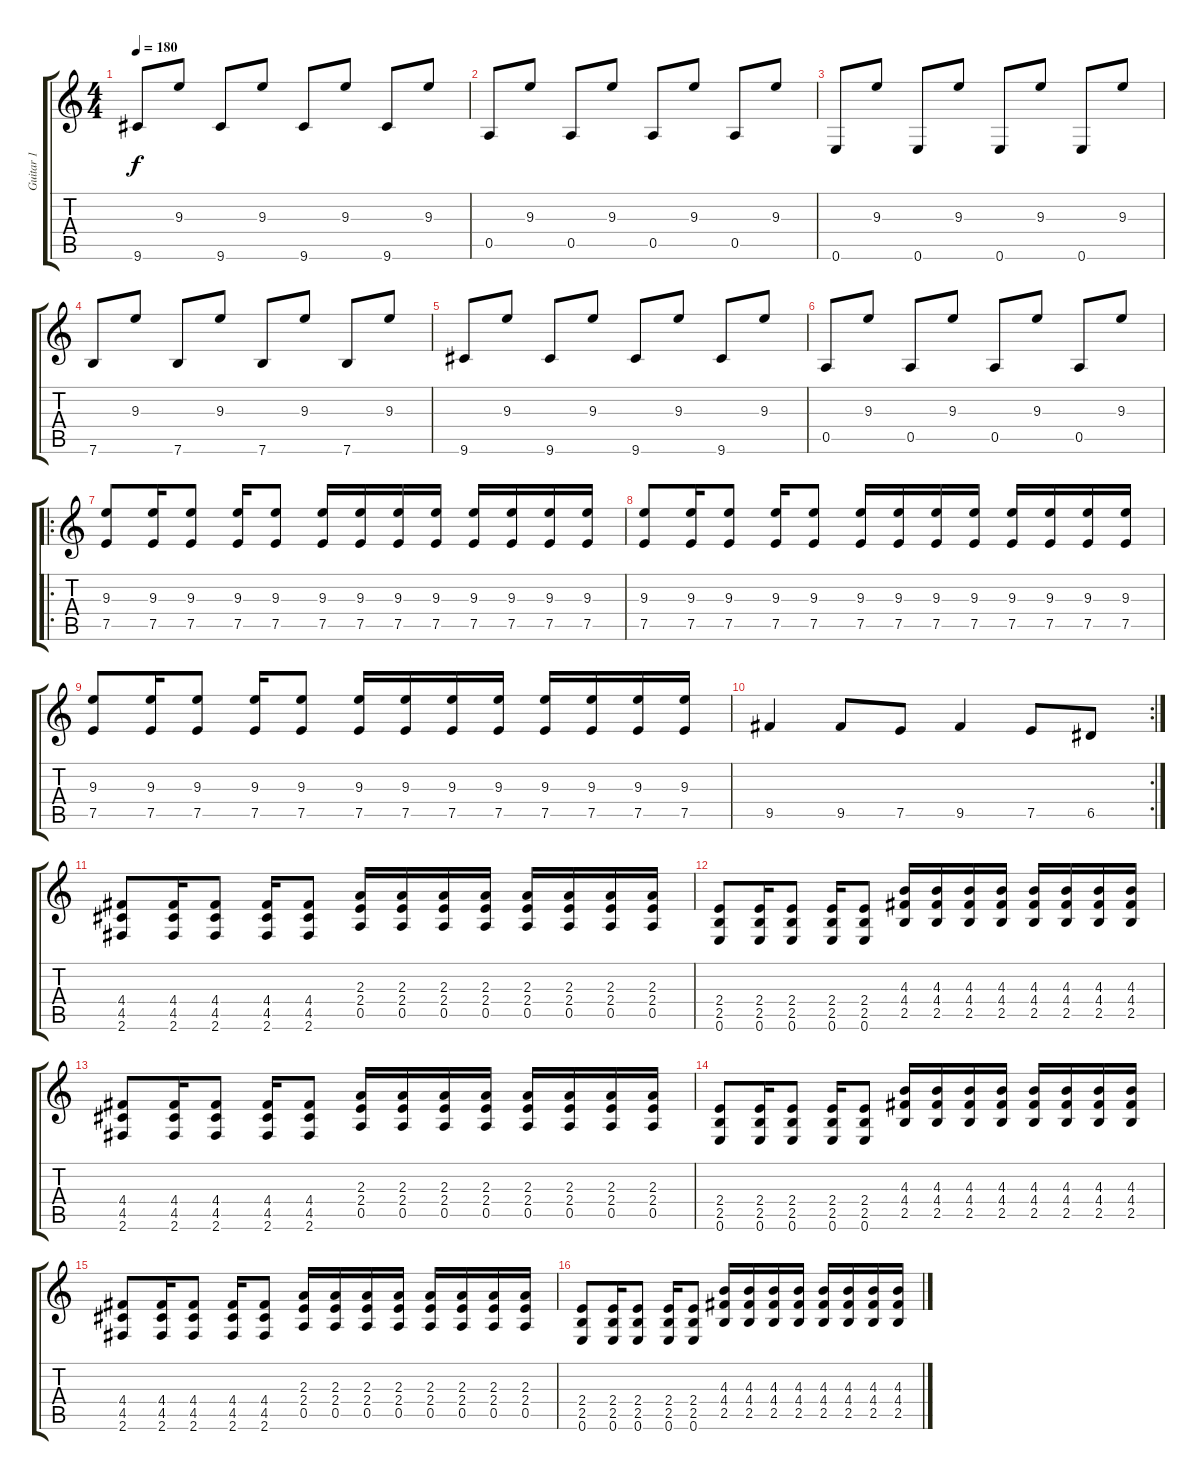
\track ("Guitar 1" "Guitar 1") {instrument electricguitarjazz}
\staff {score tabs}
\tuning (E4 B3 G3 D3 A2 E2) {hide}
\ts (4 4)
\tempo 180
\clef g2
\ks c
9.6.8{dy f} 9.3.8 9.6.8 9.3.8 9.6.8 9.3.8 9.6.8 9.3.8 |
0.5.8 9.3.8 0.5.8 9.3.8 0.5.8 9.3.8 0.5.8 9.3.8 |
0.6.8{instrument electricguitarmuted} 9.3.8 0.6.8 9.3.8 0.6.8 9.3.8 0.6.8 9.3.8 |
7.6.8 9.3.8 7.6.8 9.3.8 7.6.8 9.3.8 7.6.8 9.3.8 |
9.6.8 9.3.8 9.6.8 9.3.8 9.6.8 9.3.8 9.6.8 9.3.8 |
0.5.8{instrument electricguitarmuted} 9.3.8 0.5.8 9.3.8 0.5.8 9.3.8 0.5.8 9.3.8 |
\ro
(9.3 7.5).8{instrument electricguitarclean} (9.3 7.5).16 (9.3 7.5).8 (9.3 7.5).16 (9.3 7.5).8 (9.3 7.5).16 (9.3 7.5).16 (9.3 7.5).16 (9.3 7.5).16 (9.3 7.5).16 (9.3 7.5).16 (9.3 7.5).16 (9.3 7.5).16 |
(9.3 7.5).8{instrument electricguitarclean} (9.3 7.5).16 (9.3 7.5).8 (9.3 7.5).16 (9.3 7.5).8 (9.3 7.5).16 (9.3 7.5).16 (9.3 7.5).16 (9.3 7.5).16 (9.3 7.5).16 (9.3 7.5).16 (9.3 7.5).16 (9.3 7.5).16 |
(9.3 7.5).8{instrument electricguitarclean} (9.3 7.5).16 (9.3 7.5).8 (9.3 7.5).16 (9.3 7.5).8 (9.3 7.5).16 (9.3 7.5).16 (9.3 7.5).16 (9.3 7.5).16 (9.3 7.5).16 (9.3 7.5).16 (9.3 7.5).16 (9.3 7.5).16 |
\rc 2
9.5.4 9.5.8 7.5.8 9.5.4 7.5.8 6.5.8 |
(4.4 4.5 2.6).8{instrument overdrivenguitar} (4.4 4.5 2.6).16 (4.4 4.5 2.6).8 (4.4 4.5 2.6).16 (4.4 4.5 2.6).8 (2.3 2.4 0.5).16 (2.3 2.4 0.5).16 (2.3 2.4 0.5).16 (2.3 2.4 0.5).16 (2.3 2.4 0.5).16 (2.3 2.4 0.5).16 (2.3 2.4 0.5).16 (2.3 2.4 0.5).16 |
(2.4 2.5 0.6).8 (2.4 2.5 0.6).16 (2.4 2.5 0.6).8 (2.4 2.5 0.6).16 (2.4 2.5 0.6).8 (4.3 4.4 2.5).16 (4.3 4.4 2.5).16 (4.3 4.4 2.5).16 (4.3 4.4 2.5).16 (4.3 4.4 2.5).16 (4.3 4.4 2.5).16 (4.3 4.4 2.5).16 (4.3 4.4 2.5).16 |
(4.4 4.5 2.6).8{instrument overdrivenguitar} (4.4 4.5 2.6).16 (4.4 4.5 2.6).8 (4.4 4.5 2.6).16 (4.4 4.5 2.6).8 (2.3 2.4 0.5).16 (2.3 2.4 0.5).16 (2.3 2.4 0.5).16 (2.3 2.4 0.5).16 (2.3 2.4 0.5).16 (2.3 2.4 0.5).16 (2.3 2.4 0.5).16 (2.3 2.4 0.5).16 |
(2.4 2.5 0.6).8 (2.4 2.5 0.6).16 (2.4 2.5 0.6).8 (2.4 2.5 0.6).16 (2.4 2.5 0.6).8 (4.3 4.4 2.5).16 (4.3 4.4 2.5).16 (4.3 4.4 2.5).16 (4.3 4.4 2.5).16 (4.3 4.4 2.5).16 (4.3 4.4 2.5).16 (4.3 4.4 2.5).16 (4.3 4.4 2.5).16 |
(4.4 4.5 2.6).8{instrument overdrivenguitar} (4.4 4.5 2.6).16 (4.4 4.5 2.6).8 (4.4 4.5 2.6).16 (4.4 4.5 2.6).8 (2.3 2.4 0.5).16 (2.3 2.4 0.5).16 (2.3 2.4 0.5).16 (2.3 2.4 0.5).16 (2.3 2.4 0.5).16 (2.3 2.4 0.5).16 (2.3 2.4 0.5).16 (2.3 2.4 0.5).16 |
(2.4 2.5 0.6).8 (2.4 2.5 0.6).16 (2.4 2.5 0.6).8 (2.4 2.5 0.6).16 (2.4 2.5 0.6).8 (4.3 4.4 2.5).16 (4.3 4.4 2.5).16 (4.3 4.4 2.5).16 (4.3 4.4 2.5).16 (4.3 4.4 2.5).16 (4.3 4.4 2.5).16 (4.3 4.4 2.5).16 (4.3 4.4 2.5).16
